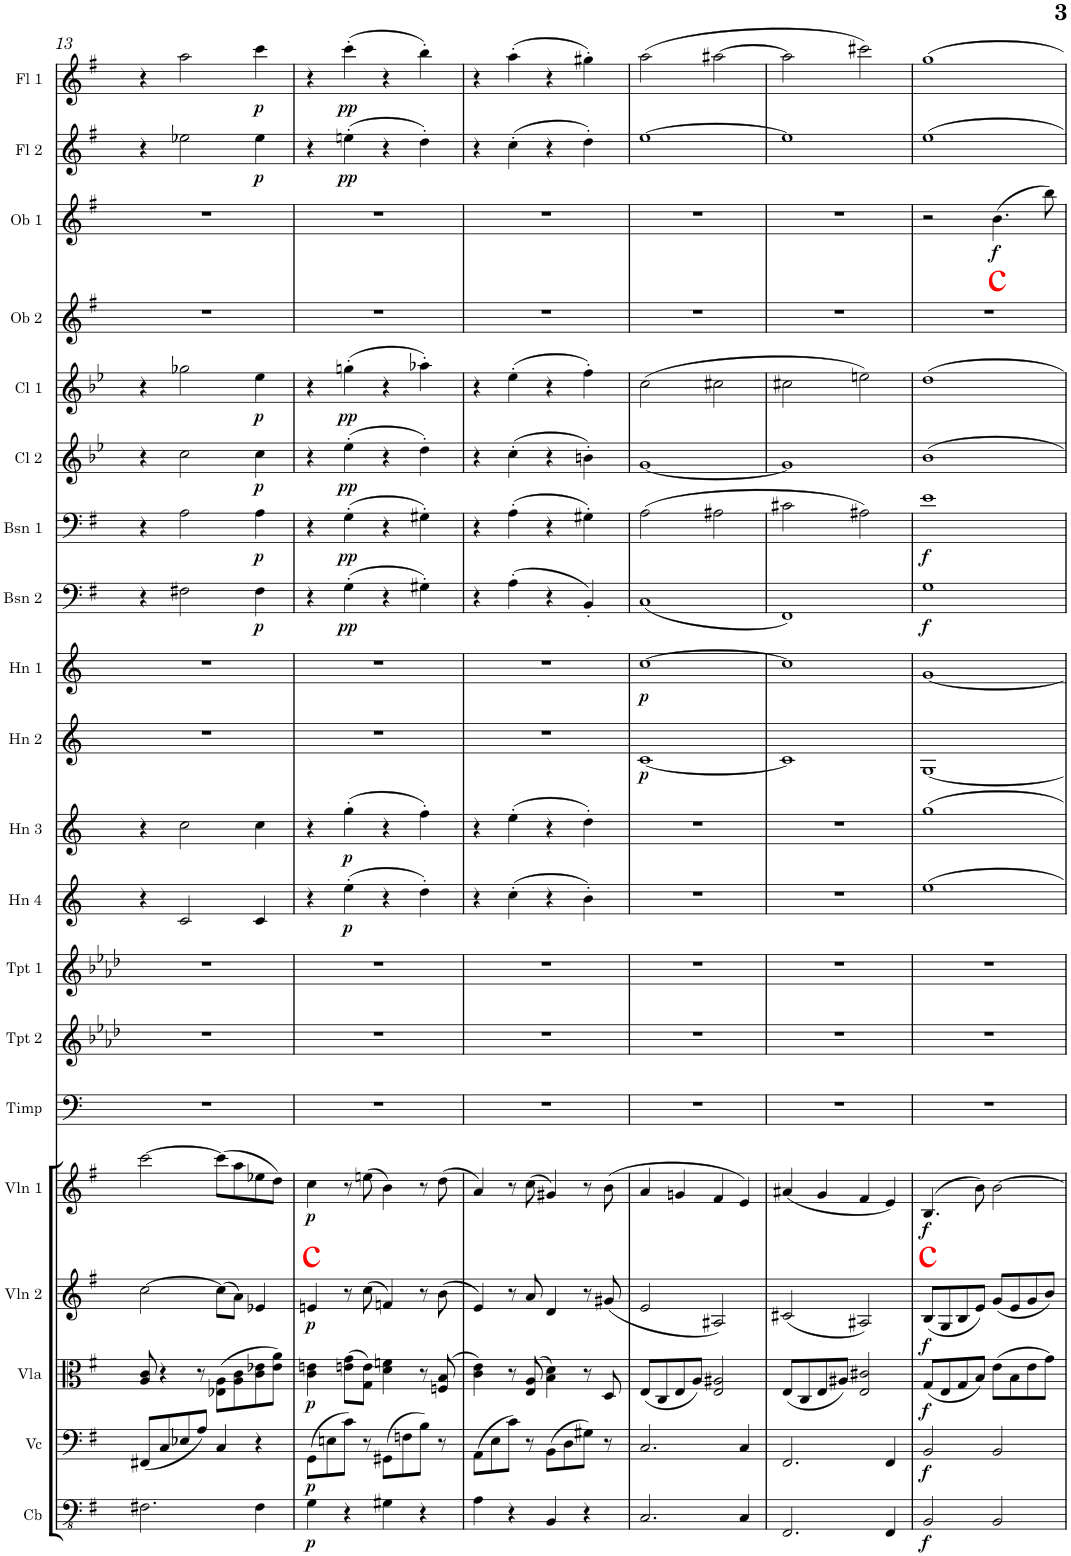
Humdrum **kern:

**kern	**dynam	**kern	**dynam	**kern	**dynam	**kern	**dynam	**kern	**text	**dynam	**kern	**kern	**kern	**kern	**dynam	**kern	**dynam	**kern	**dynam	**kern	**dynam	**kern	**dynam	**kern	**dynam	**kern	**dynam	**kern	**dynam	**kern	**kern	**text	**dynam	**kern	**dynam	**kern	**dynam
*part20	*part20	*part19	*part19	*part18	*part18	*part17	*part17	*part16	*part16	*part16	*part15	*part14	*part13	*part12	*part12	*part11	*part11	*part10	*part10	*part9	*part9	*part8	*part8	*part7	*part7	*part6	*part6	*part5	*part5	*part4	*part3	*part3	*part3	*part2	*part2	*part1	*part1
*staff20	*staff20	*staff19	*staff19	*staff18	*staff18	*staff17	*staff17	*staff16	*staff16	*staff16	*staff15	*staff14	*staff13	*staff12	*staff12	*staff11	*staff11	*staff10	*staff10	*staff9	*staff9	*staff8	*staff8	*staff7	*staff7	*staff6	*staff6	*staff5	*staff5	*staff4	*staff3	*staff3	*staff3	*staff2	*staff2	*staff1	*staff1
*I"Contrabass	*	*I"Violoncello	*	*I"Viola	*	*I"Violin 2	*	*I"Violin 1	*	*	*I"Timpani	*I"E Trumpet 2	*I"E Trumpet 1	*I"C Horn 4	*	*I"C Horn 3	*	*I"E Horn 2	*	*I"E Horn 1	*	*I"Bassoon 2	*	*I"Bassoon 1	*	*I"A Clarinet 2	*	*I"A Clarinet 1	*	*I"Oboe 2	*I"Oboe 1	*	*	*I"Flute 2	*	*I"Flute 1	*
*I'Cb	*	*I'Vc	*	*I'Vla	*	*I'Vln 2	*	*I'Vln 1	*	*	*I'Timp	*I'Tpt 2	*I'Tpt 1	*I'Hn 4	*	*I'Hn 3	*	*I'Hn 2	*	*I'Hn 1	*	*I'Bsn 2	*	*I'Bsn 1	*	*I'Cl 2	*	*I'Cl 1	*	*I'Ob 2	*I'Ob 1	*	*	*I'Fl 2	*	*I'Fl 1	*
!!LO:PB:g=z
*clefFv4	*	*clefF4	*	*clefC3	*	*clefG2	*	*clefG2	*	*	*clefF4	*clefG2	*clefG2	*clefG2	*	*clefG2	*	*clefG2	*	*clefG2	*	*clefF4	*	*clefF4	*	*clefG2	*	*clefG2	*	*clefG2	*clefG2	*	*	*clefG2	*	*clefG2	*
*	*	*	*	*	*	*	*	*	*	*	*	*Trd-2c-4	*Trd-2c-4	*Trd7c12	*	*Trd7c12	*	*Trd5c8	*	*Trd5c8	*	*	*	*	*	*Trd2c3	*	*Trd2c3	*	*	*	*	*	*	*	*	*
*k[f#]	*	*k[f#]	*	*k[f#]	*	*k[f#]	*	*k[f#]	*	*	*k[]	*k[b-e-a-d-]	*k[b-e-a-d-]	*k[]	*	*k[]	*	*k[]	*	*k[]	*	*k[f#]	*	*k[f#]	*	*k[b-e-]	*	*k[b-e-]	*	*k[f#]	*k[f#]	*	*	*k[f#]	*	*k[f#]	*
*M2/2	*	*M2/2	*	*M2/2	*	*M2/2	*	*M2/2	*	*	*M2/2	*M2/2	*M2/2	*M2/2	*	*M2/2	*	*M2/2	*	*M2/2	*	*M2/2	*	*M2/2	*	*M2/2	*	*M2/2	*	*M2/2	*M2/2	*	*	*M2/2	*	*M2/2	*
*met(c|)	*	*met(c|)	*	*met(c|)	*	*met(c|)	*	*met(c|)	*	*	*met(c|)	*met(c|)	*met(c|)	*met(c|)	*	*met(c|)	*	*met(c|)	*	*met(c|)	*	*met(c|)	*	*met(c|)	*	*met(c|)	*	*met(c|)	*	*met(c|)	*met(c|)	*	*	*met(c|)	*	*met(c|)	*
=13	=13	=13	=13	=13	=13	=13	=13	=13	=13	=13	=13	=13	=13	=13	=13	=13	=13	=13	=13	=13	=13	=13	=13	=13	=13	=13	=13	=13	=13	=13	=13	=13	=13	=13	=13	=13	=13
2.FF#X\	.	(8FF#X/L	.	8A/ 8c/	.	[2cc\	.	[2ccc\	.	.	1r	1r	1r	4r	.	4r	.	1r	.	1r	.	4r	.	4r	.	4r	.	4r	.	1r	1r	.	.	4r	.	4r	.
.	.	8C/	.	4r	.	.	.	.	.	.	.	.	.	.	.	.	.	.	.	.	.	.	.	.	.	.	.	.	.	.	.	.	.	.	.	.	.
.	.	8E-X/	.	.	.	.	.	.	.	.	.	.	.	2c/	.	2cc\	.	.	.	.	.	2F#X\	.	2A\	.	2cc\	.	2gg-X\	.	.	.	.	.	2ee-X\	.	2aa\	.
.	.	8A/J)	.	8r	.	.	.	.	.	.	.	.	.	.	.	.	.	.	.	.	.	.	.	.	.	.	.	.	.	.	.	.	.	.	.	.	.
.	.	4C/	.	(8E-X\ 8A\L	.	(8cc\L]	.	(8ccc\L]	.	.	.	.	.	.	.	.	.	.	.	.	.	.	.	.	.	.	.	.	.	.	.	.	.	.	.	.	.
.	.	.	.	8A\ 8c\	.	8a\J)	.	8aa\	.	.	.	.	.	.	.	.	.	.	.	.	.	.	.	.	.	.	.	.	.	.	.	.	.	.	.	.	.
!	!	!	!	!	!	!	!	!	!	!	!	!	!	!	!	!	!	!	!	!	!	!	!LO:DY:b	!	!LO:DY:b	!	!LO:DY:b	!	!LO:DY:b	!	!	!	!	!	!LO:DY:b	!	!LO:DY:b
4FF#\	.	4r	.	8c\ 8e-X\	.	4e-X/	.	8ee-X\	.	.	.	.	.	4c/	.	4cc\	.	.	.	.	.	4F#\	p	4A\	p	4cc\	p	4ee-\	p	.	.	.	.	4ee-\	p	4ccc\	p
.	.	.	.	8e-\ 8a\J)	.	.	.	8dd\J)	.	.	.	.	.	.	.	.	.	.	.	.	.	.	.	.	.	.	.	.	.	.	.	.	.	.	.	.	.
=14	=14	=14	=14	=14	=14	=14	=14	=14	=14	=14	=14	=14	=14	=14	=14	=14	=14	=14	=14	=14	=14	=14	=14	=14	=14	=14	=14	=14	=14	=14	=14	=14	=14	=14	=14	=14	=14
!	!LO:DY:b	!	!LO:DY:b	!	!LO:DY:b	!	!LO:DY:b	!	!LO:LY:b:color=#FF0000	!LO:DY:b	!	!	!	!	!	!	!	!	!	!	!	!	!	!	!	!	!	!	!	!	!	!	!	!	!	!	!
4GG\	p	(8GG\L	p	4c\ 4en\	p	4en/	p	4cc\	c	p	1r	1r	1r	4r	.	4r	.	1r	.	1r	.	4r	.	4r	.	4r	.	4r	.	1r	1r	.	.	4r	.	4r	.
.	.	8En\	.	.	.	.	.	.	.	.	.	.	.	.	.	.	.	.	.	.	.	.	.	.	.	.	.	.	.	.	.	.	.	.	.	.	.
!	!	!	!	!	!	!	!	!	!	!	!	!	!	!	!LO:DY:b	!	!LO:DY:b	!	!	!	!	!	!LO:DY:b	!	!LO:DY:b	!	!LO:DY:b	!	!LO:DY:b	!	!	!	!	!	!LO:DY:b	!	!LO:DY:b
4r	.	8c\J)	.	(8en\ 8g\L	.	8r	.	8r	.	.	.	.	.	(4ee'\	p	(4gg'\	p	.	.	.	.	(4G'\	pp	(4G'\	pp	(4ee-'\	pp	(4ggn'\	pp	.	.	.	.	(4een'\	pp	(4ccc'\	pp
.	.	8r	.	8G\ 8e\J)	.	(8cc\	.	(8een\	.	.	.	.	.	.	.	.	.	.	.	.	.	.	.	.	.	.	.	.	.	.	.	.	.	.	.	.	.
4GG#X\	.	(8GG#X\L	.	4d\ 4fn\	.	4fn/)	.	4b\)	.	.	.	.	.	4r	.	4r	.	.	.	.	.	4r	.	4r	.	4r	.	4r	.	.	.	.	.	4r	.	4r	.
.	.	8Fn\	.	.	.	.	.	.	.	.	.	.	.	.	.	.	.	.	.	.	.	.	.	.	.	.	.	.	.	.	.	.	.	.	.	.	.
4r	.	8B\J)	.	8r	.	8r	.	8r	.	.	.	.	.	4dd'\)	.	4ff'\)	.	.	.	.	.	4G#X'\)	.	4G#X'\)	.	4dd'\)	.	4aa-X'\)	.	.	.	.	.	4dd'\)	.	4bb'\)	.
.	.	8r	.	(8Fn/ 8B/	.	(8b\	.	(8dd\	.	.	.	.	.	.	.	.	.	.	.	.	.	.	.	.	.	.	.	.	.	.	.	.	.	.	.	.	.
=15	=15	=15	=15	=15	=15	=15	=15	=15	=15	=15	=15	=15	=15	=15	=15	=15	=15	=15	=15	=15	=15	=15	=15	=15	=15	=15	=15	=15	=15	=15	=15	=15	=15	=15	=15	=15	=15
4AA\	.	(8AA\L	.	4c\ 4e\)	.	4e/)	.	4a/)	.	.	1r	1r	1r	4r	.	4r	.	1r	.	1r	.	4r	.	4r	.	4r	.	4r	.	1r	1r	.	.	4r	.	4r	.
.	.	8E\	.	.	.	.	.	.	.	.	.	.	.	.	.	.	.	.	.	.	.	.	.	.	.	.	.	.	.	.	.	.	.	.	.	.	.
4r	.	8c\J)	.	8r	.	8r	.	8r	.	.	.	.	.	(4cc'\	.	(4ee'\	.	.	.	.	.	(4A'\	.	(4A'\	.	(4cc'\	.	(4ee-'\	.	.	.	.	.	(4cc'\	.	(4aa'\	.
.	.	8r	.	(8E/ 8A/	.	8a/	.	(8cc\	.	.	.	.	.	.	.	.	.	.	.	.	.	.	.	.	.	.	.	.	.	.	.	.	.	.	.	.	.
4BBB/	.	(8BB\L	.	4B\ 4d\)	.	4d/	.	4g#X/)	.	.	.	.	.	4r	.	4r	.	.	.	.	.	4r	.	4r	.	4r	.	4r	.	.	.	.	.	4r	.	4r	.
.	.	8D\	.	.	.	.	.	.	.	.	.	.	.	.	.	.	.	.	.	.	.	.	.	.	.	.	.	.	.	.	.	.	.	.	.	.	.
4r	.	8G#X\J)	.	8r	.	8r	.	8r	.	.	.	.	.	4b'\)	.	4dd'\)	.	.	.	.	.	4BB'/)	.	4G#X'\)	.	4bn'\)	.	4ff'\)	.	.	.	.	.	4dd'\)	.	4gg#X'\)	.
.	.	8r	.	8D/	.	(8g#X/	.	(8b\	.	.	.	.	.	.	.	.	.	.	.	.	.	.	.	.	.	.	.	.	.	.	.	.	.	.	.	.	.
=16	=16	=16	=16	=16	=16	=16	=16	=16	=16	=16	=16	=16	=16	=16	=16	=16	=16	=16	=16	=16	=16	=16	=16	=16	=16	=16	=16	=16	=16	=16	=16	=16	=16	=16	=16	=16	=16
!	!	!	!	!	!	!	!	!	!	!	!	!	!	!	!	!	!	!	!LO:DY:b	!	!LO:DY:b	!	!	!	!	!	!	!	!	!	!	!	!	!	!	!	!
2.CC/	.	2.C/	.	(8E/L	.	2e/	.	4a/	.	.	1r	1r	1r	1r	.	1r	.	[1c	p	[1cc	p	(1C	.	(2A\	.	[1g	.	(2cc\	.	1r	1r	.	.	[1ee	.	(2aa\	.
.	.	.	.	8C/	.	.	.	.	.	.	.	.	.	.	.	.	.	.	.	.	.	.	.	.	.	.	.	.	.	.	.	.	.	.	.	.	.
.	.	.	.	8E/	.	.	.	4gn/	.	.	.	.	.	.	.	.	.	.	.	.	.	.	.	.	.	.	.	.	.	.	.	.	.	.	.	.	.
.	.	.	.	8A/J)	.	.	.	.	.	.	.	.	.	.	.	.	.	.	.	.	.	.	.	.	.	.	.	.	.	.	.	.	.	.	.	.	.
.	.	.	.	2E/ 2A#X/	.	2A#X/)	.	4f#/	.	.	.	.	.	.	.	.	.	.	.	.	.	.	.	2A#X\	.	.	.	2cc#X\	.	.	.	.	.	.	.	[2aa#X\	.
4CC/	.	4C/	.	.	.	.	.	4e/)	.	.	.	.	.	.	.	.	.	.	.	.	.	.	.	.	.	.	.	.	.	.	.	.	.	.	.	.	.
=17	=17	=17	=17	=17	=17	=17	=17	=17	=17	=17	=17	=17	=17	=17	=17	=17	=17	=17	=17	=17	=17	=17	=17	=17	=17	=17	=17	=17	=17	=17	=17	=17	=17	=17	=17	=17	=17
2.FFF#/	.	2.FF#/	.	(8E/L	.	(2c#X/	.	(4a#X/	.	.	1r	1r	1r	1r	.	1r	.	1c]	.	1cc]	.	1FF#)	.	2c#X\	.	1g]	.	2cc#X\	.	1r	1r	.	.	1ee]	.	2aa#\]	.
.	.	.	.	8C/	.	.	.	.	.	.	.	.	.	.	.	.	.	.	.	.	.	.	.	.	.	.	.	.	.	.	.	.	.	.	.	.	.
.	.	.	.	8E/	.	.	.	4g/	.	.	.	.	.	.	.	.	.	.	.	.	.	.	.	.	.	.	.	.	.	.	.	.	.	.	.	.	.
.	.	.	.	8A#X/J)	.	.	.	.	.	.	.	.	.	.	.	.	.	.	.	.	.	.	.	.	.	.	.	.	.	.	.	.	.	.	.	.	.
.	.	.	.	2E/ 2c#X/	.	2A#X/)	.	4f#/	.	.	.	.	.	.	.	.	.	.	.	.	.	.	.	2A#X\)	.	.	.	2een\)	.	.	.	.	.	.	.	2ccc#X\)	.
4FFF#/	.	4FF#/	.	.	.	.	.	4e/)	.	.	.	.	.	.	.	.	.	.	.	.	.	.	.	.	.	.	.	.	.	.	.	.	.	.	.	.	.
=18	=18	=18	=18	=18	=18	=18	=18	=18	=18	=18	=18	=18	=18	=18	=18	=18	=18	=18	=18	=18	=18	=18	=18	=18	=18	=18	=18	=18	=18	=18	=18	=18	=18	=18	=18	=18	=18
!	!LO:DY:b	!	!LO:DY:b	!	!LO:DY:b	!	!LO:DY:b	!	!LO:LY:b:color=#FF0000	!LO:DY:b	!	!	!	!	!	!	!	!	!	!	!	!	!LO:DY:b	!	!LO:DY:b	!	!	!	!	!	!	!	!	!	!	!	!
2BBB/	f	2BB/	f	(8G/L	f	(8B/L	f	(4.B/	c	f	1r	1r	1r	1ee	.	1gg	.	[1G	.	[1g	.	1G	f	1e	f	1b-	.	1dd	.	1r	2r	.	.	1ee	.	1gg	.
.	.	.	.	8E/	.	8G/	.	.	.	.	.	.	.	.	.	.	.	.	.	.	.	.	.	.	.	.	.	.	.	.	.	.	.	.	.	.	.
.	.	.	.	8G/	.	8B/	.	.	.	.	.	.	.	.	.	.	.	.	.	.	.	.	.	.	.	.	.	.	.	.	.	.	.	.	.	.	.
.	.	.	.	8B/J)	.	8e/J)	.	8b\)	.	.	.	.	.	.	.	.	.	.	.	.	.	.	.	.	.	.	.	.	.	.	.	.	.	.	.	.	.
!	!	!	!	!	!	!	!	!	!	!	!	!	!	!	!	!	!	!	!	!	!	!	!	!	!	!	!	!	!	!	!	!LO:LY:b:color=#FF0000	!LO:DY:b	!	!	!	!
2BBB/	.	2BB/	.	(8e\L	.	(8g/L	.	[2b\	.	.	.	.	.	.	.	.	.	.	.	.	.	.	.	.	.	.	.	.	.	.	(4.b\	c	f	.	.	.	.
.	.	.	.	8B\	.	8e/	.	.	.	.	.	.	.	.	.	.	.	.	.	.	.	.	.	.	.	.	.	.	.	.	.	.	.	.	.	.	.
.	.	.	.	8e\	.	8g/	.	.	.	.	.	.	.	.	.	.	.	.	.	.	.	.	.	.	.	.	.	.	.	.	.	.	.	.	.	.	.
.	.	.	.	8g\J)	.	8b/J)	.	.	.	.	.	.	.	.	.	.	.	.	.	.	.	.	.	.	.	.	.	.	.	.	8bb\)	.	.	.	.	.	.
=	=	=	=	=	=	=	=	=	=	=	=	=	=	=	=	=	=	=	=	=	=	=	=	=	=	=	=	=	=	=	=	=	=	=	=	=	=
*-	*-	*-	*-	*-	*-	*-	*-	*-	*-	*-	*-	*-	*-	*-	*-	*-	*-	*-	*-	*-	*-	*-	*-	*-	*-	*-	*-	*-	*-	*-	*-	*-	*-	*-	*-	*-	*-
